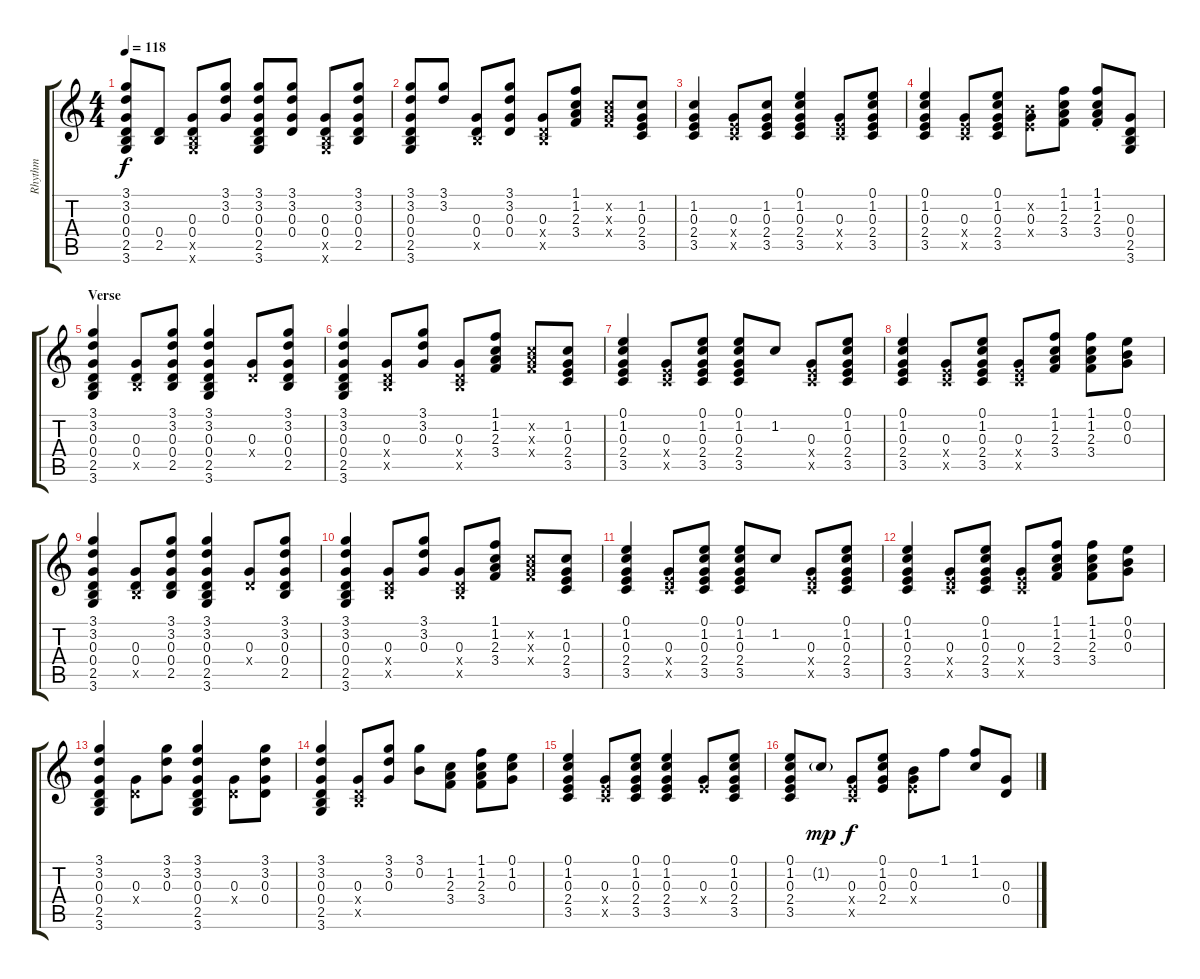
\track ("Rhythm" "Rhythm") {instrument acousticguitarsteel}
\staff {score tabs}
\tuning (E4 B3 G3 D3 A2 E2) {hide}
\ts (4 4)
\tempo 118
\clef g2
\ks c
(3.1 3.2 0.3 0.4 2.5 3.6).8{dy f instrument acousticguitarsteel} (0.4 2.5).8 (0.3 0.4 2.5{x} 3.6{x}).8 (3.1 3.2 0.3).8 (3.1 3.2 0.3 0.4 2.5 3.6).8 (3.1 3.2 0.3 0.4).8 (0.3 0.4 2.5{x} 3.6{x}).8 (3.1 3.2 0.3 0.4 2.5).8 |
(3.1 3.2 0.3 0.4 2.5 3.6).8 (3.1 3.2).8 (0.3 0.4 2.5{x}).8 (3.1 3.2 0.3 0.4).8 (0.3 0.4{x} 2.5{x}).8 (1.1 1.2 2.3 3.4).8 (1.2{x} 2.3{x} 3.4{x}).8 (1.2 0.3 2.4 3.5).8 |
(1.2 0.3 2.4 3.5).4 (0.3 2.4{x} 3.5{x}).8 (1.2 0.3 2.4 3.5).8 (0.1 1.2 0.3 2.4 3.5).4 (0.3 2.4{x} 3.5{x}).8 (0.1 1.2 0.3 2.4 3.5).8 |
(0.1 1.2 0.3 2.4 3.5).4 (0.3 2.4{x} 3.5{x}).8 (0.1 1.2 0.3 2.4 3.5).8 (0.2{x} 0.3 2.4{x}).8 (1.1 1.2 2.3 3.4).8 (1.1{st} 1.2{st} 2.3{st} 3.4{st}).8 (0.3 0.4 2.5 3.6).8 |
\section ("" "Verse")
(3.1 3.2 0.3 0.4 2.5 3.6).4 (0.3 0.4 2.5{x}).8 (3.1 3.2 0.3 0.4 2.5).8 (3.1 3.2 0.3 0.4 2.5 3.6).4 (0.3 0.4{x}).8 (3.1 3.2 0.3 0.4 2.5).8 |
(3.1 3.2 0.3 0.4 2.5 3.6).4 (0.3 0.4{x} 2.5{x}).8 (3.1 3.2 0.3).8 (0.3 0.4{x} 2.5{x}).8 (1.1 1.2 2.3 3.4).8 (1.2{x} 2.3{x} 3.4{x}).8 (1.2 0.3 2.4 3.5).8 |
(0.1 1.2 0.3 2.4 3.5).4 (0.3 2.4{x} 3.5{x}).8 (0.1 1.2 0.3 2.4 3.5).8 (0.1 1.2 0.3 2.4 3.5).8 1.2.8 (0.3 2.4{x} 3.5{x}).8 (0.1 1.2 0.3 2.4 3.5).8 |
(0.1 1.2 0.3 2.4 3.5).4 (0.3 2.4{x} 3.5{x}).8 (0.1 1.2 0.3 2.4 3.5).8 (0.3 2.4{x} 3.5{x}).8 (1.1 1.2 2.3 3.4).8 (1.1 1.2 2.3 3.4).8 (0.1 0.2 0.3).8 |
(3.1 3.2 0.3 0.4 2.5 3.6).4 (0.3 0.4 2.5{x}).8 (3.1 3.2 0.3 0.4 2.5).8 (3.1 3.2 0.3 0.4 2.5 3.6).4 (0.3 0.4{x}).8 (3.1 3.2 0.3 0.4 2.5).8 |
(3.1 3.2 0.3 0.4 2.5 3.6).4 (0.3 0.4{x} 2.5{x}).8 (3.1 3.2 0.3).8 (0.3 0.4{x} 2.5{x}).8 (1.1 1.2 2.3 3.4).8 (1.2{x} 2.3{x} 3.4{x}).8 (1.2 0.3 2.4 3.5).8 |
(0.1 1.2 0.3 2.4 3.5).4 (0.3 2.4{x} 3.5{x}).8 (0.1 1.2 0.3 2.4 3.5).8 (0.1 1.2 0.3 2.4 3.5).8 1.2.8 (0.3 2.4{x} 3.5{x}).8 (0.1 1.2 0.3 2.4 3.5).8 |
(0.1 1.2 0.3 2.4 3.5).4 (0.3 2.4{x} 3.5{x}).8 (0.1 1.2 0.3 2.4 3.5).8 (0.3 2.4{x} 3.5{x}).8 (1.1 1.2 2.3 3.4).8 (1.1 1.2 2.3 3.4).8 (0.1 0.2 0.3).8 |
(3.1 3.2 0.3 0.4 2.5 3.6).4 (0.3 0.4{x}).8 (3.1 3.2 0.3).8 (3.1 3.2 0.3 0.4 2.5 3.6).4 (0.3 0.4{x}).8 (3.1 3.2 0.3 0.4).8 |
(3.1 3.2 0.3 0.4 2.5 3.6).4 (0.3 0.4{x} 2.5{x}).8 (3.1 3.2 0.3).8 (3.1 0.2).8 (1.2 2.3 3.4).8 (1.1 1.2 2.3 3.4).8 (0.1 1.2 0.3).8 |
(0.1 1.2 0.3 2.4 3.5).4 (0.3 2.4{x} 3.5{x}).8 (0.1 1.2 0.3 2.4 3.5).8 (0.1 1.2 0.3 2.4 3.5).4 (0.3 2.4{x}).8 (0.1 1.2 0.3 2.4 3.5).8 |
(0.1 1.2 0.3 2.4 3.5).8 1.2{g}.8{dy mp} (0.3 2.4{x} 3.5{x}).8{dy f} (0.1 1.2 0.3 2.4).8 (0.2 0.3 2.4{x}).8 1.1.8 (1.1 1.2).8 (0.3 0.4).8
